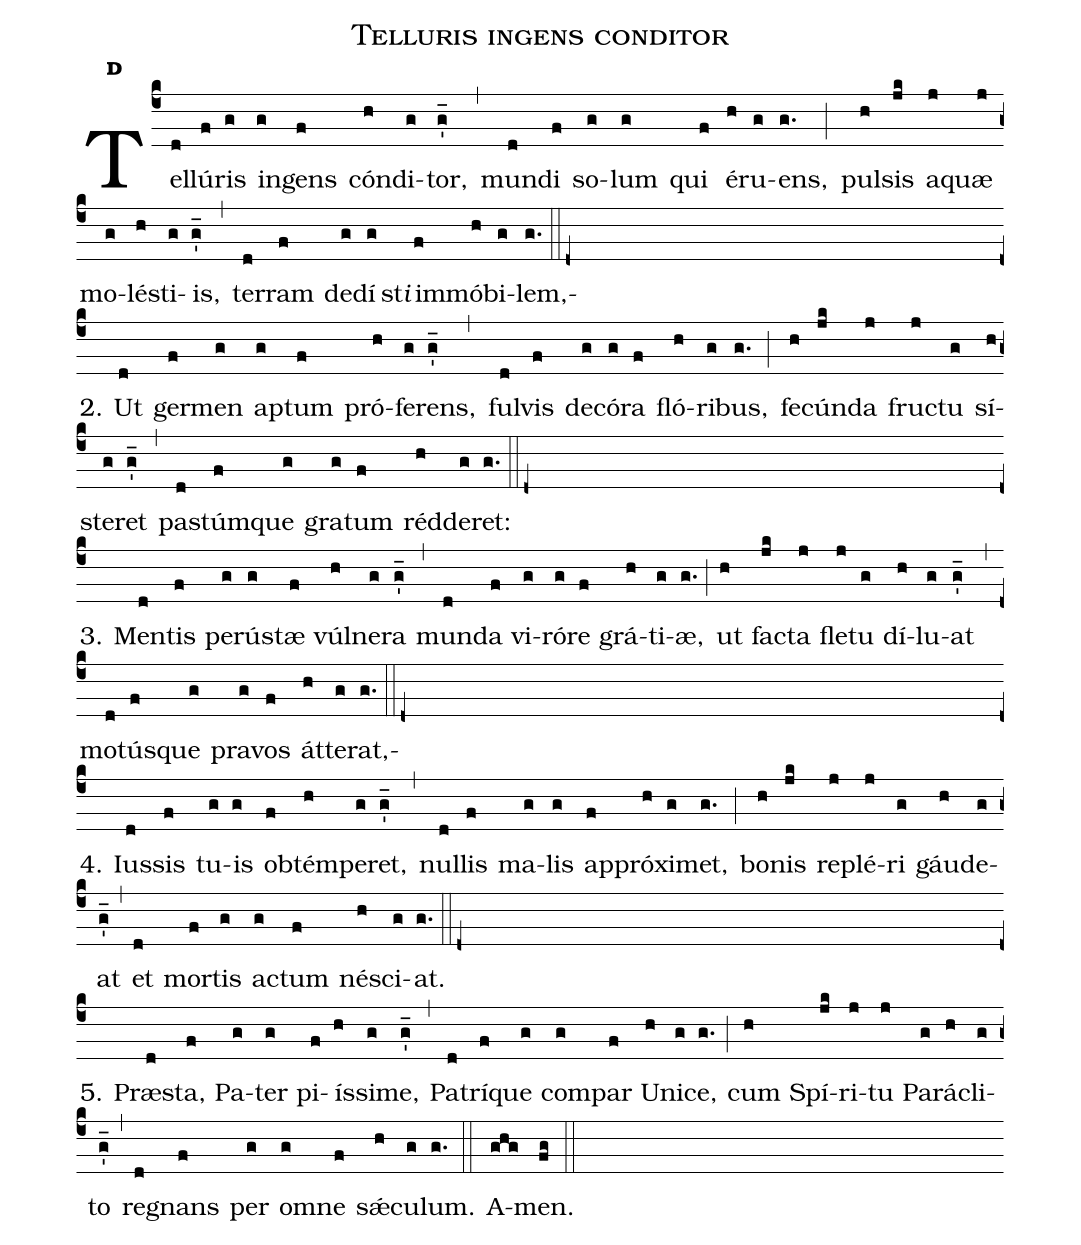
name:Telluris ingens conditor;
office-part:Hymnus;
mode:d;
%%
initial-style: 1;
name: Telluris ingens conditor;
book: Liber Hymnarius, p. 198;
occasion: In Feriis III Per Annum;
office-part: Ad Vesperas H;
user-notes: ;
commentary: ;
annotation: D;
centering-scheme: english;
fontsize: 12;
font: OFLSortsMillGoudy;
height: 11;
width: 4.5;
%%
(c4)Tel(d)lú(f)ris(g) in(g)gens(f) cón(h)di(g)tor,(g'_) (,)
mun(d)di(f) so(g)lum(g) qui(f) é(h)ru(g)ens,(g.) (;)
pul(h)sis(jk) a(j)quæ(j) mo(g)lé(h)sti(g)is,(g'_) (,)
ter(d)ram(f) de(g)dí(g)st<i>i</i>() im(f)mó(h)bi(g)lem,(g.)(::d+Z)

2.
Ut(d) ger(f)men(g) ap(g)tum(f) pró(h)fe(g)rens,(g'_) (,)
ful(d)vis(f) de(g)có(g)ra(f) fló(h)ri(g)bus,(g.) (;)
fe(h)cún(jk)da(j) fru(j)ctu(g) sí(h)ste(g)ret(g'_) (,)
pa(d)stúm(f)que(g) gra(g)tum(f) réd(h)de(g)ret:(g.) (::d+Z)

3.
Men(d)tis(f) per(g)ús(g)tæ(f) vúl(h)ne(g)ra(g'_) (,)
mun(d)da(f) vi(g)ró(g)re(f) grá(h)ti(g)æ,(g.) (;)
ut(h) fa(jk)cta(j) fle(j)tu(g) dí(h)lu(g)at(g'_) (,)
mo(d)tús(f)que(g) pra(g)vos(f) át(h)te(g)rat,(g.)(::d+Z)

4.
Ius(d)sis(f) tu(g)is(g) ob(f)tém(h)pe(g)ret,(g'_) (,)
nul(d)lis(f) ma(g)lis(g) ap(f)pró(h)xi(g)met,(g.) (;)
bo(h)nis(jk) re(j)plé(j)ri(g) gáu(h)de(g)at(g'_) (,)
et(d) mor(f)tis(g) a(g)ctum(f) né(h)sci(g)at.(g.) (::d+Z)

5.
Præ(d)sta,(f) Pa(g)ter(g) pi(f)ís(h)si(g)me,(g'_) (,)
Pa(d)trí(f)que(g) com(g)par(f) U(h)ni(g)ce,(g.) (;)
cum(h) Spí(jk)ri(j)tu(j) Pa(g)rá(h)cli(g)to(g'_) (,)
re(d)gnans(f) per(g) om(g)ne(f) sǽ(h)cu(g)lum.(g.) (::)
A(ghg)men.(fg) (::)
